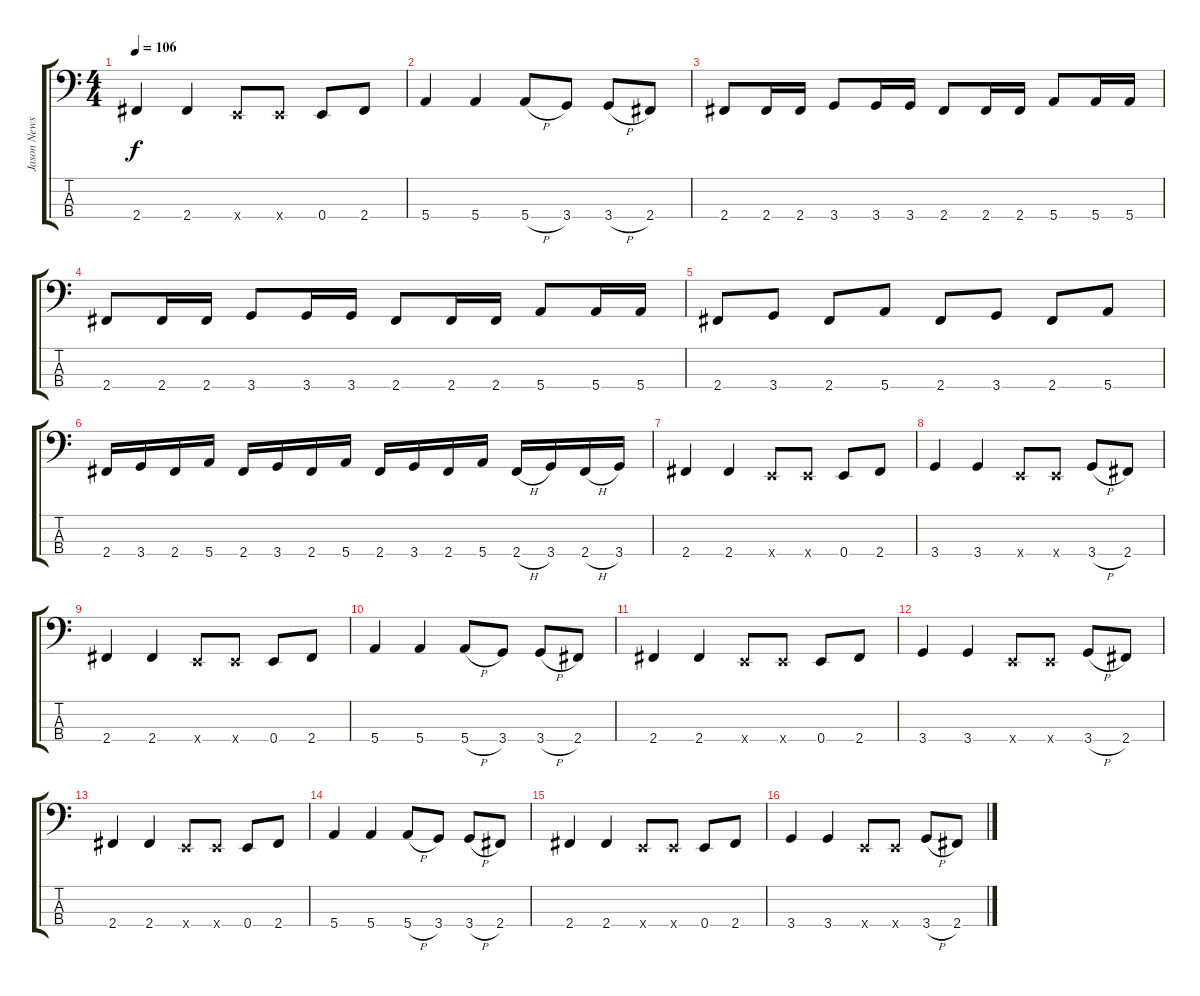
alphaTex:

\track ("Jason Newstead" "Jason News") {instrument electricbasspick}
\staff {score tabs}
\tuning (G2 D2 A1 E1) {hide}
\ts (4 4)
\tempo 106
\clef f4
\ks c
2.4.4{dy f} 2.4.4 0.4{x}.8 0.4{x}.8 0.4.8 2.4.8 |
5.4.4 5.4.4 5.4{h}.8 3.4.8 3.4{h}.8 2.4.8 |
2.4.8 2.4.16 2.4.16 3.4.8 3.4.16 3.4.16 2.4.8 2.4.16 2.4.16 5.4.8 5.4.16 5.4.16 |
2.4.8 2.4.16 2.4.16 3.4.8 3.4.16 3.4.16 2.4.8 2.4.16 2.4.16 5.4.8 5.4.16 5.4.16 |
2.4.8 3.4.8 2.4.8 5.4.8 2.4.8 3.4.8 2.4.8 5.4.8 |
2.4.16 3.4.16 2.4.16 5.4.16 2.4.16 3.4.16 2.4.16 5.4.16 2.4.16 3.4.16 2.4.16 5.4.16 2.4{h}.16 3.4.16 2.4{h}.16 3.4.16 |
2.4.4 2.4.4 0.4{x}.8 0.4{x}.8 0.4.8 2.4.8 |
3.4.4 3.4.4 0.4{x}.8 0.4{x}.8 3.4{h}.8 2.4.8 |
2.4.4 2.4.4 0.4{x}.8 0.4{x}.8 0.4.8 2.4.8 |
5.4.4 5.4.4 5.4{h}.8 3.4.8 3.4{h}.8 2.4.8 |
2.4.4 2.4.4 0.4{x}.8 0.4{x}.8 0.4.8 2.4.8 |
3.4.4 3.4.4 0.4{x}.8 0.4{x}.8 3.4{h}.8 2.4.8 |
2.4.4 2.4.4 0.4{x}.8 0.4{x}.8 0.4.8 2.4.8 |
5.4.4 5.4.4 5.4{h}.8 3.4.8 3.4{h}.8 2.4.8 |
2.4.4 2.4.4 0.4{x}.8 0.4{x}.8 0.4.8 2.4.8 |
3.4.4 3.4.4 0.4{x}.8 0.4{x}.8 3.4{h}.8 2.4.8
